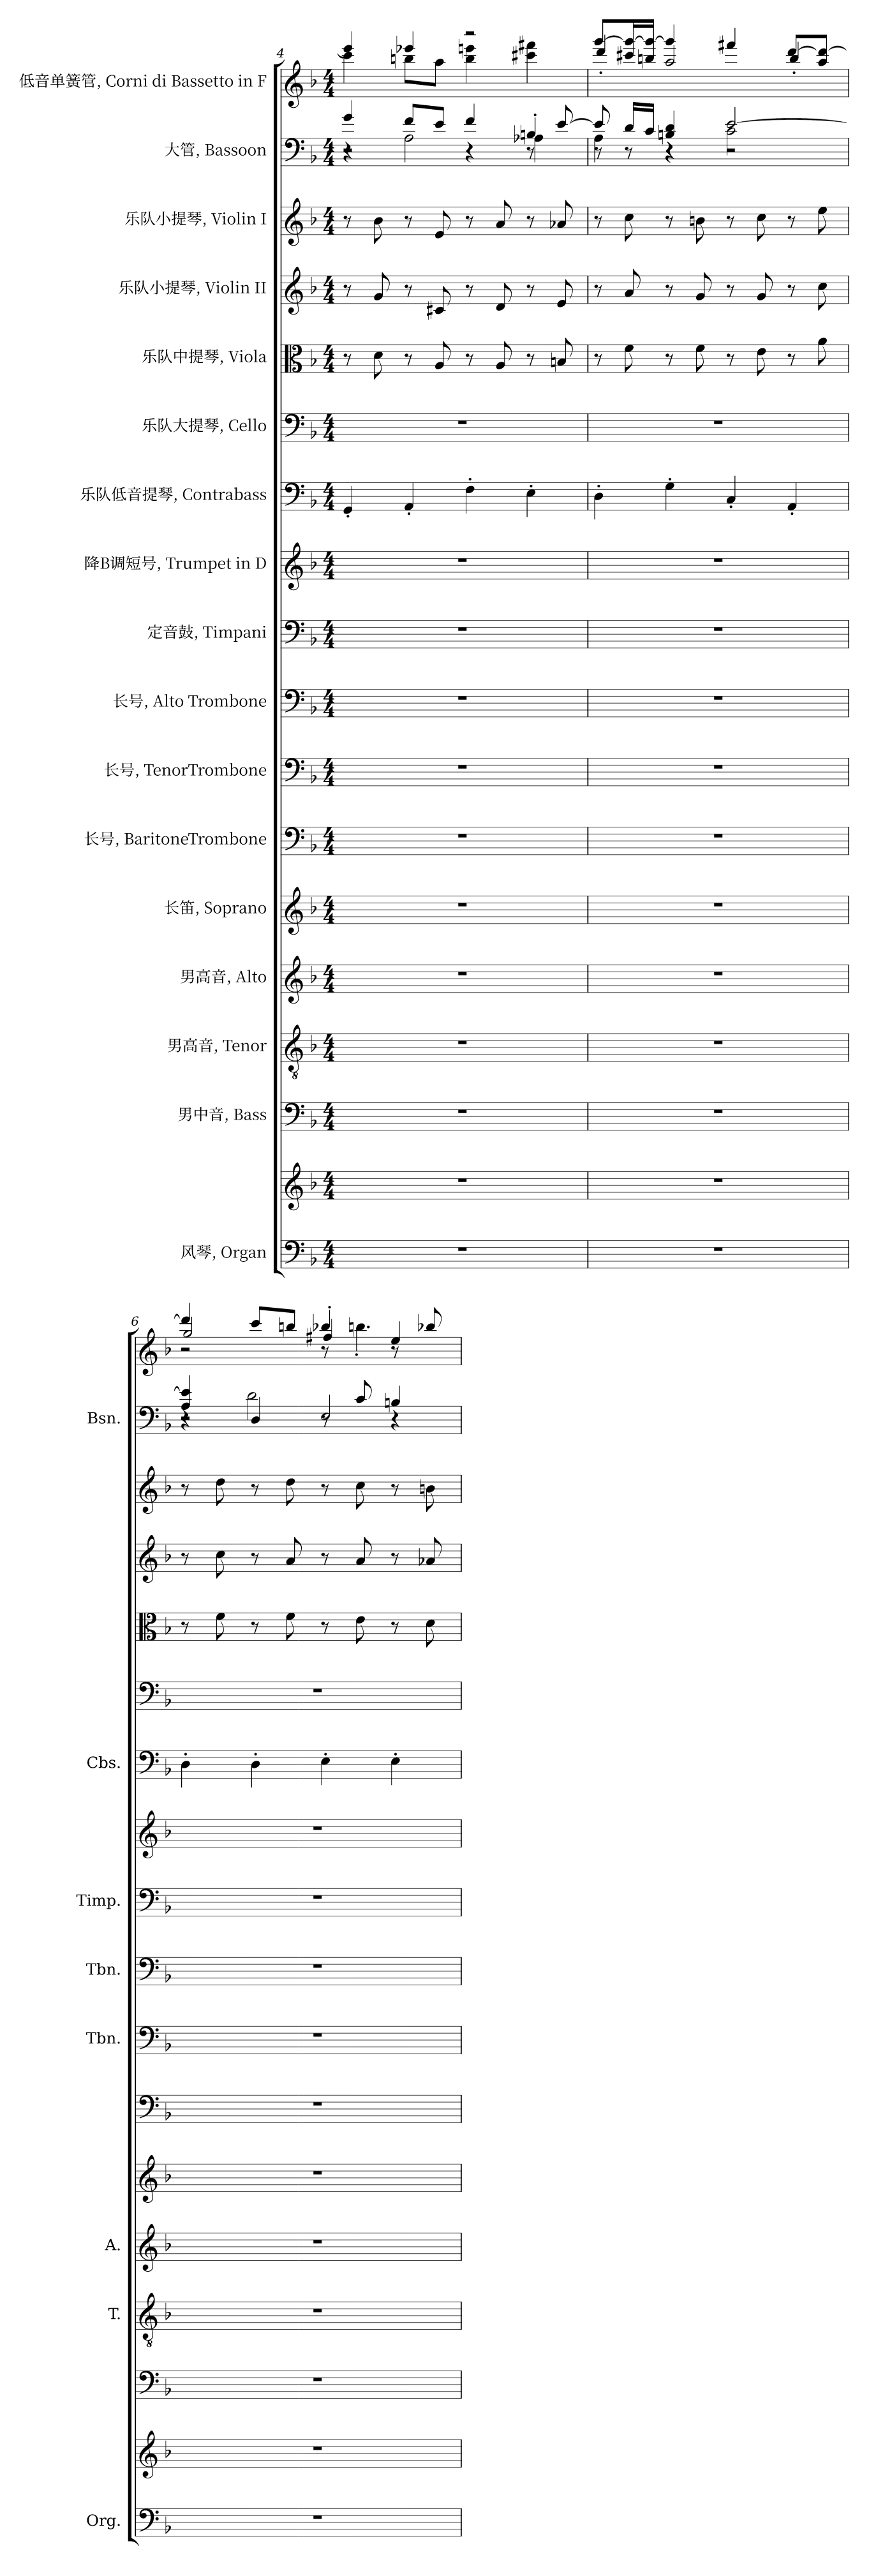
**kern	**kern	**kern	**kern	**kern	**kern	**kern	**kern	**kern	**kern	**kern	**kern	**kern	**kern	**kern	**kern	**kern	**kern
*part17	*part17	*part16	*part15	*part14	*part13	*part12	*part11	*part10	*part9	*part8	*part7	*part6	*part5	*part4	*part3	*part2	*part1
*staff18	*staff17	*staff16	*staff15	*staff14	*staff13	*staff12	*staff11	*staff10	*staff9	*staff8	*staff7	*staff6	*staff5	*staff4	*staff3	*staff2	*staff1
*I"风琴, Organ	*	*I"男中音, Bass	*I"男高音, Tenor	*I"男高音, Alto	*I"长笛, Soprano	*I"长号, BaritoneTrombone	*I"长号, TenorTrombone	*I"长号, Alto Trombone	*I"定音鼓, Timpani	*I"降B调短号, Trumpet in D	*I"乐队低音提琴, Contrabass	*I"乐队大提琴, Cello	*I"乐队中提琴, Viola	*I"乐队小提琴, Violin II	*I"乐队小提琴, Violin I	*I"大管, Bassoon	*I"低音单簧管, Corni di Bassetto in F
*I'Org.	*	*	*I'T.	*I'A.	*	*	*I'Tbn.	*I'Tbn.	*I'Timp.	*	*I'Cbs.	*	*	*	*	*I'Bsn.	*
*clefF4	*clefG2	*clefF4	*clefGv2	*clefG2	*clefG2	*clefF4	*clefF4	*clefF4	*clefF4	*clefG2	*clefF4	*clefF4	*clefC3	*clefG2	*clefG2	*clefF4	*clefG2
*	*	*	*	*	*	*	*	*	*	*ITrd1c2	*ITrd7c12	*	*	*	*	*	*ITrd1c2
*k[b-]	*k[b-]	*k[b-]	*k[b-]	*k[b-]	*k[b-]	*k[b-]	*k[b-]	*k[b-]	*k[b-]	*k[b-e-a-]	*k[b-]	*k[b-]	*k[b-]	*k[b-]	*k[b-]	*k[b-]	*k[b-e-a-]
*M4/4	*M4/4	*M4/4	*M4/4	*M4/4	*M4/4	*M4/4	*M4/4	*M4/4	*M4/4	*M4/4	*M4/4	*M4/4	*M4/4	*M4/4	*M4/4	*M4/4	*M4/4
=4	=4	=4	=4	=4	=4	=4	=4	=4	=4	=4	=4	=4	=4	=4	=4	=4	=4
*	*	*	*	*	*	*	*	*	*	*	*	*	*	*	*	*^	*^
*	*	*	*	*	*	*	*	*	*	*	*	*	*	*	*	*	*^	*	*
1r	1r	1r	1r	1r	1r	1r	1r	1r	1r	1r	4GGG'/	1r	8r	8r	8r	4g/	4r	2r	4ddd/]	4bb-\
.	.	.	.	.	.	.	.	.	.	.	.	.	8d\	8g/	8b-\	.	.	.	.	.
.	.	.	.	.	.	.	.	.	.	.	4AAA'/	.	8r	8r	8r	8f/L	2A\	.	4ddd-X/	8aan\L
.	.	.	.	.	.	.	.	.	.	.	.	.	8A/	8c#X/	8e/	8e/J	.	.	.	8gg\J
.	.	.	.	.	.	.	.	.	.	.	4FF'\	.	8r	8r	8r	4f/	.	4r	2r	4aa\ 4dddn\
.	.	.	.	.	.	.	.	.	.	.	.	.	8A/	8d/	8a/	.	.	.	.	.
.	.	.	.	.	.	.	.	.	.	.	4EE'\	.	8r	8r	8r	4Bn'/	4A-X\	8r	.	4bbn\ 4eeen\
.	.	.	.	.	.	.	.	.	.	.	.	.	8Bn/	8e/	8a-X/	.	.	[8e/	.	.
=5	=5	=5	=5	=5	=5	=5	=5	=5	=5	=5	=5	=5	=5	=5	=5	=5	=5	=5	=5	=5
1r	1r	1r	1r	1r	1r	1r	1r	1r	1r	1r	4DD'\	1r	8r	8r	8r	8r	4A\	8e/]	[8fff/L	4ccc'/
.	.	.	.	.	.	.	.	.	.	.	.	.	8f\	8a/	8cc\	16d/LL	.	8r	16bbn/ 16fff/_L	.
.	.	.	.	.	.	.	.	.	.	.	.	.	.	.	.	16c/JJ	.	.	16aan/ 16fff/_JJ	.
.	.	.	.	.	.	.	.	.	.	.	4GG'\	.	8r	8r	8r	4Bn/ 4d/	4r	4r	4fff/]	2gg/
.	.	.	.	.	.	.	.	.	.	.	.	.	8f\	8g/	8bn\	.	.	.	.	.
.	.	.	.	.	.	.	.	.	.	.	4CC'/	.	8r	8r	8r	[2e/	2c\	2r	4eeen/	.
.	.	.	.	.	.	.	.	.	.	.	.	.	8e\	8g/	8cc\	.	.	.	.	.
.	.	.	.	.	.	.	.	.	.	.	4AAA'/	.	8r	8r	8r	.	.	.	[8ccc/L	4aa'/
.	.	.	.	.	.	.	.	.	.	.	.	.	8a\	8cc\	8ee\	.	.	.	8gg/ 8ccc/_J	.
!!LO:PB:g=z
=6	=6	=6	=6	=6	=6	=6	=6	=6	=6	=6	=6	=6	=6	=6	=6	=6	=6	=6	=6	=6
*	*	*	*	*	*	*	*	*	*	*	*	*	*	*	*	*	*	*	*	*^
1r	1r	1r	1r	1r	1r	1r	1r	1r	1r	1r	4DD'\	1r	8r	8r	8r	4A/ 4e/]	4r	2r	4ccc/]	2r	2ff/
.	.	.	.	.	.	.	.	.	.	.	.	.	8f\	8cc\	8dd\	.	.	.	.	.	.
.	.	.	.	.	.	.	.	.	.	.	4DD'\	.	8r	8r	8r	4D/	2d\	.	8bb-/L	.	.
.	.	.	.	.	.	.	.	.	.	.	.	.	8f\	8a/	8dd\	.	.	.	8aan/J	.	.
.	.	.	.	.	.	.	.	.	.	.	4EE'\	.	8r	8r	8r	8r	.	2E/	4aa-X'/	8r	4een/
.	.	.	.	.	.	.	.	.	.	.	.	.	8e\	8a/	8cc\	8c/	.	.	.	4.aan'\	.
.	.	.	.	.	.	.	.	.	.	.	4EE'\	.	8r	8r	8r	4Bn/	4r	.	8r	.	4dd/
.	.	.	.	.	.	.	.	.	.	.	.	.	8d\	8a-X/	8bn\	.	.	.	8aa-X/	.	.
*	*	*	*	*	*	*	*	*	*	*	*	*	*	*	*	*v	*v	*v	*	*	*
*	*	*	*	*	*	*	*	*	*	*	*	*	*	*	*	*	*v	*v	*v
=	=	=	=	=	=	=	=	=	=	=	=	=	=	=	=	=	=
*-	*-	*-	*-	*-	*-	*-	*-	*-	*-	*-	*-	*-	*-	*-	*-	*-	*-
